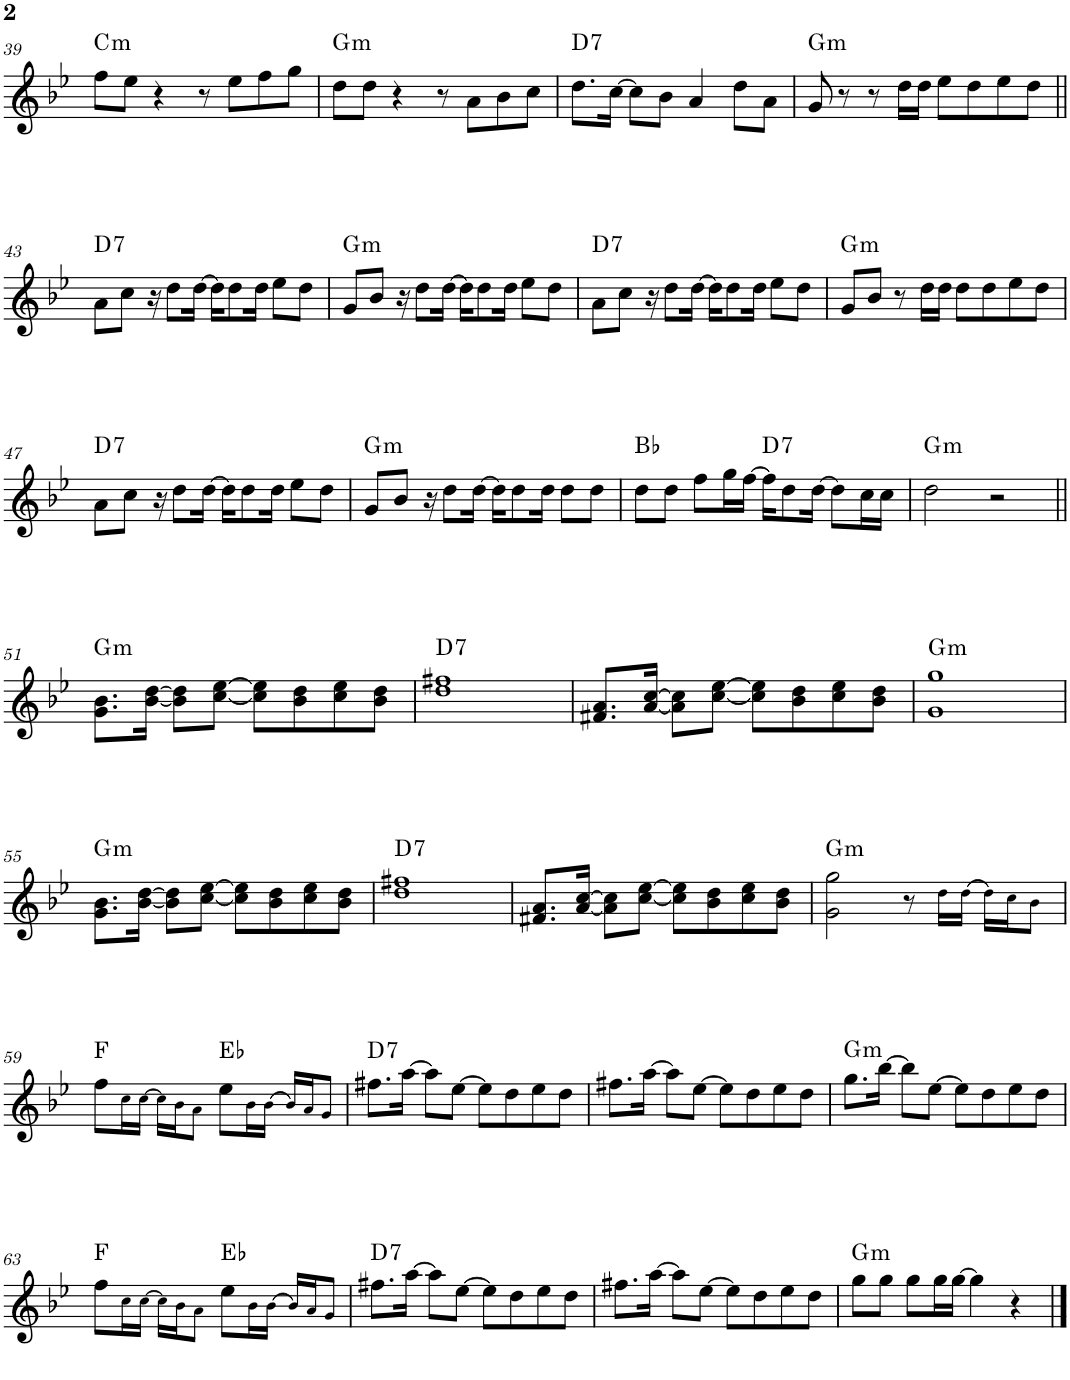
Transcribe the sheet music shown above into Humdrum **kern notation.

**kern	**harte
*part1	*part1
*staff1	*
*I"Piano	*
*I'Pno.	*
!!LO:PB:g=z
*clefG2	*
*k[b-e-]	*
*M4/4	*
=39	=39
!	!LO:H:kt=m
8ff\L	C:min
8ee-\J	.
4r	.
8r	.
8ee-\L	.
8ff\	.
8gg\J	.
=40	=40
!	!LO:H:kt=m
8dd\L	G:min
8dd\J	.
4r	.
8r	.
8a\L	.
8b-\	.
8cc\J	.
=41	=41
!	!LO:H:kt=7
8.dd\L	D:7
[16cc\Jk	.
8cc\L]	.
8b-\J	.
4a/	.
8dd\L	.
8a\J	.
=42	=42
!	!LO:H:kt=m
8g/	G:min
8r	.
8r	.
16dd\LL	.
16dd\JJ	.
8ee-\L	.
8dd\	.
8ee-\	.
8dd\J	.
!!LO:LB:g=z
=43||	=43||
!	!LO:H:kt=7
8a\L	D:7
8cc\J	.
16r	.
8dd\L	.
[16dd\Jk	.
16dd\KL]	.
8dd\	.
16dd\Jk	.
8ee-\L	.
8dd\J	.
=44	=44
!	!LO:H:kt=m
8g/L	G:min
8b-/J	.
16r	.
8dd\L	.
[16dd\Jk	.
16dd\KL]	.
8dd\	.
16dd\Jk	.
8ee-\L	.
8dd\J	.
=45	=45
!	!LO:H:kt=7
8a\L	D:7
8cc\J	.
16r	.
8dd\L	.
[16dd\Jk	.
16dd\KL]	.
8dd\	.
16dd\Jk	.
8ee-\L	.
8dd\J	.
=46	=46
!	!LO:H:kt=m
8g/L	G:min
8b-/J	.
8r	.
16dd\LL	.
16dd\JJ	.
8dd\L	.
8dd\	.
8ee-\	.
8dd\J	.
!!LO:LB:g=z
=47	=47
!	!LO:H:kt=7
8a\L	D:7
8cc\J	.
16r	.
8dd\L	.
[16dd\Jk	.
16dd\KL]	.
8dd\	.
16dd\Jk	.
8ee-\L	.
8dd\J	.
=48	=48
!	!LO:H:kt=m
8g/L	G:min
8b-/J	.
16r	.
8dd\L	.
[16dd\Jk	.
16dd\KL]	.
8dd\	.
16dd\Jk	.
8dd\L	.
8dd\J	.
=49	=49
8dd\L	Bb:maj
8dd\J	.
8ff\L	.
16gg\L	.
[16ff\JJ	.
!	!LO:H:kt=7
16ff\KL]	D:7
8dd\	.
[16dd\Jk	.
8dd\L]	.
16cc\L	.
16cc\JJ	.
=50	=50
!	!LO:H:kt=m
2dd\	G:min
2r	.
!!LO:LB:g=z
=51||	=51||
!	!LO:H:kt=m
8.g\ 8.b-\L	G:min
[16b-\ [16dd\Jk	.
8b-\] 8dd\]L	.
[8cc\ [8ee-\J	.
8cc\] 8ee-\]L	.
8b-\ 8dd\	.
8cc\ 8ee-\	.
8b-\ 8dd\J	.
=52	=52
!	!LO:H:kt=7
1dd 1ff#X	D:7
=53	=53
8.f#X/ 8.a/L	.
[16a/ [16cc/Jk	.
8a\] 8cc\]L	.
[8cc\ [8ee-\J	.
8cc\] 8ee-\]L	.
8b-\ 8dd\	.
8cc\ 8ee-\	.
8b-\ 8dd\J	.
=54	=54
!	!LO:H:kt=m
1g 1gg	G:min
!!LO:LB:g=z
=55	=55
!	!LO:H:kt=m
8.g\ 8.b-\L	G:min
[16b-\ [16dd\Jk	.
8b-\] 8dd\]L	.
[8cc\ [8ee-\J	.
8cc\] 8ee-\]L	.
8b-\ 8dd\	.
8cc\ 8ee-\	.
8b-\ 8dd\J	.
=56	=56
!	!LO:H:kt=7
1dd 1ff#X	D:7
=57	=57
8.f#X/ 8.a/L	.
[16a/ [16cc/Jk	.
8a\] 8cc\]L	.
[8cc\ [8ee-\J	.
8cc\] 8ee-\]L	.
8b-\ 8dd\	.
8cc\ 8ee-\	.
8b-\ 8dd\J	.
=58	=58
!	!LO:H:kt=m
2g\ 2gg\	G:min
8r	.
16dd!\LL	.
[16dd!\JJ	.
16dd!\LL]	.
16cc!\J	.
8b-!\J	.
!!LO:LB:g=z
=59	=59
8ff\L	F:maj
16cc!\L	.
[16cc!\JJ	.
16cc!\LL]	.
16b-!\J	.
8a!\J	.
8ee-\L	Eb:maj
16b-!\L	.
[16b-!\JJ	.
16b-!/LL]	.
16a!/J	.
8g!/J	.
=60	=60
!	!LO:H:kt=7
8.ff#X\L	D:7
[16aa\Jk	.
8aa\L]	.
[8ee-\J	.
8ee-\L]	.
8dd\	.
8ee-\	.
8dd\J	.
=61	=61
8.ff#X\L	.
[16aa\Jk	.
8aa\L]	.
[8ee-\J	.
8ee-\L]	.
8dd\	.
8ee-\	.
8dd\J	.
=62	=62
!	!LO:H:kt=m
8.gg\L	G:min
[16bb-\Jk	.
8bb-\L]	.
[8ee-\J	.
8ee-\L]	.
8dd\	.
8ee-\	.
8dd\J	.
!!LO:LB:g=z
=63	=63
8ff\L	F:maj
16cc!\L	.
[16cc!\JJ	.
16cc!\LL]	.
16b-!\J	.
8a!\J	.
8ee-\L	Eb:maj
16b-!\L	.
[16b-!\JJ	.
16b-!/LL]	.
16a!/J	.
8g!/J	.
=64	=64
!	!LO:H:kt=7
8.ff#X\L	D:7
[16aa\Jk	.
8aa\L]	.
[8ee-\J	.
8ee-\L]	.
8dd\	.
8ee-\	.
8dd\J	.
=65	=65
8.ff#X\L	.
[16aa\Jk	.
8aa\L]	.
[8ee-\J	.
8ee-\L]	.
8dd\	.
8ee-\	.
8dd\J	.
=66	=66
!	!LO:H:kt=m
8gg\L	G:min
8gg\J	.
8gg\L	.
16gg\L	.
[16gg\JJ	.
4gg\]	.
4r	.
==	==
*-	*-
